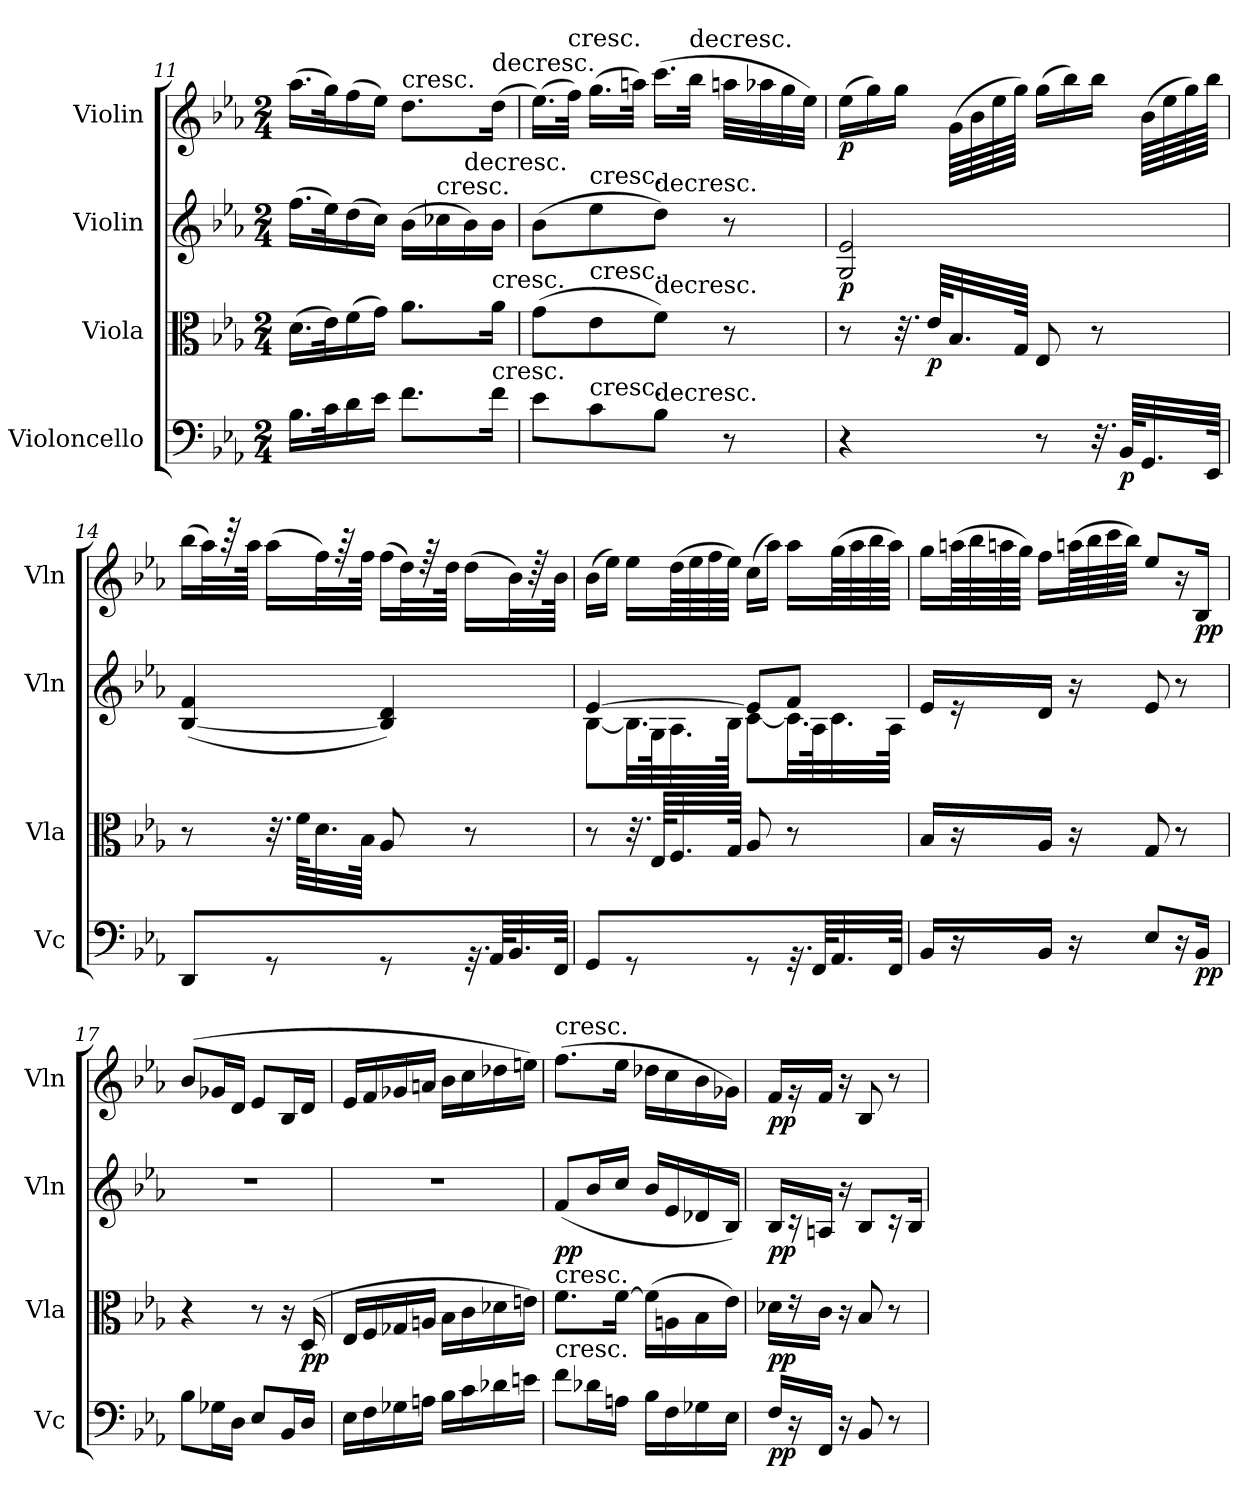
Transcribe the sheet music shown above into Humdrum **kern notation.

**kern	**dynam	**kern	**dynam	**kern	**dynam	**kern	**dynam
*part4	*part4	*part3	*part3	*part2	*part2	*part1	*part1
*staff4	*staff4	*staff3	*staff3	*staff2	*staff2	*staff1	*staff1
*I"Violoncello	*	*I"Viola	*	*I"Violin	*	*I"Violin	*
*I'Vc	*	*I'Vla	*	*I'Vln	*	*I'Vln	*
*clefF4	*	*clefC3	*	*clefG2	*	*clefG2	*
*k[b-e-a-]	*	*k[b-e-a-]	*	*k[b-e-a-]	*	*k[b-e-a-]	*
*E-:	*	*E-:	*	*E-:	*	*E-:	*
*M2/4	*	*M2/4	*	*M2/4	*	*M2/4	*
=11	=11	=11	=11	=11	=11	=11	=11
16.B-\LL	.	(16.d\LL	.	(16.ff\LL	.	(16.aa-\LL	.
32c\K	.	32e-\K)	.	32ee-\K)	.	32gg\K)	.
16d\	.	(16f\	.	(16dd\	.	(16ff\	.
16e-\JJ	.	16g\JJ)	.	16cc\JJ)	.	16ee-\JJ)	.
!	!	!	!	!	!	!LO:TX:t=cresc.	!
8.f\L	.	8.a-\L	.	(16b-\LL	.	8.dd\L	.
!	!	!	!	!LO:TX:t=cresc.	!	!	!
.	.	.	.	16cc-X\	.	.	.
!	!	!	!	!LO:TX:t=decresc.	!	!	!
.	.	.	.	16b-\)	.	.	.
!	!	!	!	!	!	!LO:TX:t=decresc.	!
!	!	!LO:TX:t=cresc.	!	!	!	!	!
!LO:TX:t=cresc.	!	!	!	!	!	!	!
16f\Jk	.	16a-\Jk	.	16b-\JJ	.	(16dd\Jk	.
=12	=12	=12	=12	=12	=12	=12	=12
8e-\L	.	(8g\L	.	(8b-\L	.	(16.ee-\LL)	.
!	!	!	!	!	!	!LO:TX:t=cresc.	!
.	.	.	.	.	.	32ff\JJk)	.
!	!	!	!	!LO:TX:t=cresc.	!	!	!
!	!	!LO:TX:t=cresc.	!	!	!	!	!
!LO:TX:t=cresc.	!	!	!	!	!	!	!
8c\	.	8e-\	.	8ee-\	.	(16.gg\LL	.
.	.	.	.	.	.	32aan\JJk)	.
!	!	!	!	!LO:TX:t=decresc.	!	!	!
!	!	!LO:TX:t=decresc.	!	!	!	!	!
!LO:TX:t=decresc.	!	!	!	!	!	!	!
8B-\J	.	8f\J)	.	8dd\J)	.	(16.ccc\LL	.
!	!	!	!	!	!	!LO:TX:t=decresc.	!
.	.	.	.	.	.	32bb-\JJk	.
8r	.	8r	.	8r	.	32aan\LLL	.
.	.	.	.	.	.	32aa-X\	.
.	.	.	.	.	.	32gg\	.
.	.	.	.	.	.	32ee-\JJJ)	.
=13	=13	=13	=13	=13	=13	=13	=13
4r	.	8r	.	2G/ 2e-/	p	(16ee-\LL	p
.	.	.	.	.	.	16gg\)	.
.	.	32.r	.	.	.	16gg\JJ	.
.	.	64e-/KLLL	p	.	.	.	.
.	.	32.B-/	.	.	.	(64g\LLLL	.
.	.	.	.	.	.	64b-\	.
.	.	.	.	.	.	64ee-\	.
.	.	64G/JJJk	.	.	.	64gg\JJJJ)	.
8r	.	8E-/	.	.	.	(16gg\LL	.
.	.	.	.	.	.	16bb-\)	.
32.r	.	8r	.	.	.	16bb-\JJ	.
64BB-/KLLL	p	.	.	.	.	.	.
32.GG/	.	.	.	.	.	(64b-\LLLL	.
.	.	.	.	.	.	64ee-\	.
.	.	.	.	.	.	64gg\)	.
64EE-/JJJk	.	.	.	.	.	64bb-\JJJJ	.
=14	=14	=14	=14	=14	=14	=14	=14
8DD/L	.	8r	.	([4B-/ 4f/	.	(16bb-\LL	.
.	.	.	.	.	.	32aa-\L)	.
.	.	.	.	.	.	64r	.
.	.	.	.	.	.	64aa-\JJJk	.
8r	.	32.r	.	.	.	(16aa-\LL	.
.	.	64f\KLLL	.	.	.	.	.
.	.	32.d\	.	.	.	32ff\L)	.
.	.	.	.	.	.	64r	.
.	.	64B-\JJJk	.	.	.	64ff\JJJk	.
8r	.	8A-/	.	4B-]/ 4d/)	.	(16ff\LL	.
.	.	.	.	.	.	32dd\L)	.
.	.	.	.	.	.	64r	.
.	.	.	.	.	.	64dd\JJJk	.
32.r	.	8r	.	.	.	(16dd\LL	.
64AA-/KLL	.	.	.	.	.	.	.
32.BB-/	.	.	.	.	.	32b-\L)	.
.	.	.	.	.	.	64r	.
64FF/JJJk	.	.	.	.	.	64b-\JJJk	.
=15	=15	=15	=15	=15	=15	=15	=15
*	*	*	*	*^	*	*	*
8GG/L	.	8r	.	[4e-/	[8B-\L	.	(16b-\LL	.
.	.	.	.	.	.	.	16ee-\JJ)	.
8r	.	32.r	.	.	32.B-\LL]	.	16ee-\LL	.
.	.	64E-/KLLL	.	.	64G\K	.	.	.
.	.	32.F/	.	.	32.A-\	.	(64dd\LL	.
.	.	.	.	.	.	.	64ee-\	.
.	.	.	.	.	.	.	64ff\	.
.	.	64G/JJJk	.	.	64B-\JJJk	.	64ee-\JJJJ)	.
8r	.	8A-/	.	8e-/L]	[8c\L	.	(16cc\LL	.
.	.	.	.	.	.	.	16aa-\JJ)	.
32.r	.	8r	.	8f/J	32.c\LL]	.	16aa-\LL	.
64FF/KLL	.	.	.	.	64A-\K	.	.	.
32.AA-/	.	.	.	.	32.c\	.	(64gg\LL	.
.	.	.	.	.	.	.	64aa-\	.
.	.	.	.	.	.	.	64bb-\	.
64FF/JJJk	.	.	.	.	64A-\JJJk	.	64aa-\JJJJ)	.
*	*	*	*	*v	*v	*	*	*
=16	=16	=16	=16	=16	=16	=16	=16
16BB-/LL	.	16B-/LL	.	16e-/LL	.	16gg\LL	.
16r	.	16r	.	16r	.	(64aan\LL	.
.	.	.	.	.	.	64bb-\	.
.	.	.	.	.	.	64aan\	.
.	.	.	.	.	.	64gg\JJJJ)	.
16BB-/JJ	.	16A-/JJ	.	16d/JJ	.	16ff\LL	.
16r	.	16r	.	16r	.	(64aan\LL	.
.	.	.	.	.	.	64bb-\	.
.	.	.	.	.	.	64ccc\	.
.	.	.	.	.	.	64bb-\JJJJ)	.
8E-/L	.	8G/	.	8e-/	.	8ee-/L	.
16r	.	8r	.	8r	.	16r	.
16BB-/Jk	pp	.	.	.	.	16B-/Jk	pp
=17	=17	=17	=17	=17	=17	=17	=17
8B-\L	.	4r	.	2r	.	(8b-/L	.
16G-X\L	.	.	.	.	.	16g-X/L	.
16D\JJ	.	.	.	.	.	16d/JJ	.
8E-/L	.	8r	.	.	.	8e-/L	.
16BB-/L	.	16r	.	.	.	16B-/L	.
16D/JJ	.	(16D/	pp	.	.	16d/JJ	.
=18	=18	=18	=18	=18	=18	=18	=18
16E-\LL	.	16E-/LL	.	2r	.	16e-/LL	.
16F\	.	16F/	.	.	.	16f/	.
16G-X\	.	16G-X/	.	.	.	16g-X/	.
16An\JJ	.	16An/JJ	.	.	.	16an/JJ	.
16B-\LL	.	16B-\LL	.	.	.	16b-\LL	.
16c\	.	16c\	.	.	.	16cc\	.
16d-X\	.	16d-X\	.	.	.	16dd-X\	.
16en\JJ	.	16en\JJ)	.	.	.	16een\JJ)	.
=19	=19	=19	=19	=19	=19	=19	=19
!	!	!	!	!	!	!LO:TX:t=cresc.	!
!	!	!LO:TX:t=cresc.	!	!	!	!	!
!LO:TX:t=cresc.	!	!	!	!	!	!	!
8f\L	.	8.f\L	.	(8f/L	pp	(8.ff\L	.
16d-X\L	.	.	.	16b-/L	.	.	.
16An\JJ	.	[16f\Jk	.	16cc/JJ	.	16ee-\Jk	.
16B-\LL	.	(16f\LL]	.	16b-/LL	.	16dd-X\LL	.
16F\	.	16An\	.	16e-/	.	16cc\	.
16G-X\	.	16B-\	.	16d-X/	.	16b-\	.
16E-\JJ	.	16e-\JJ)	.	16B-/JJ)	.	16g-X\JJ)	.
=20	=20	=20	=20	=20	=20	=20	=20
16F/LL	pp	16d-X\LL	pp	16B-/LL	pp	16f/LL	pp
16r	.	16r	.	16r	.	16r	.
16FF/JJ	.	16c\JJ	.	16An/JJ	.	16f/JJ	.
16r	.	16r	.	16r	.	16r	.
8BB-/	.	8B-/	.	8B-/L	.	8B-/	.
8r	.	8r	.	16r	.	8r	.
.	.	.	.	16B-/Jk	.	.	.
=	=	=	=	=	=	=	=
*-	*-	*-	*-	*-	*-	*-	*-
